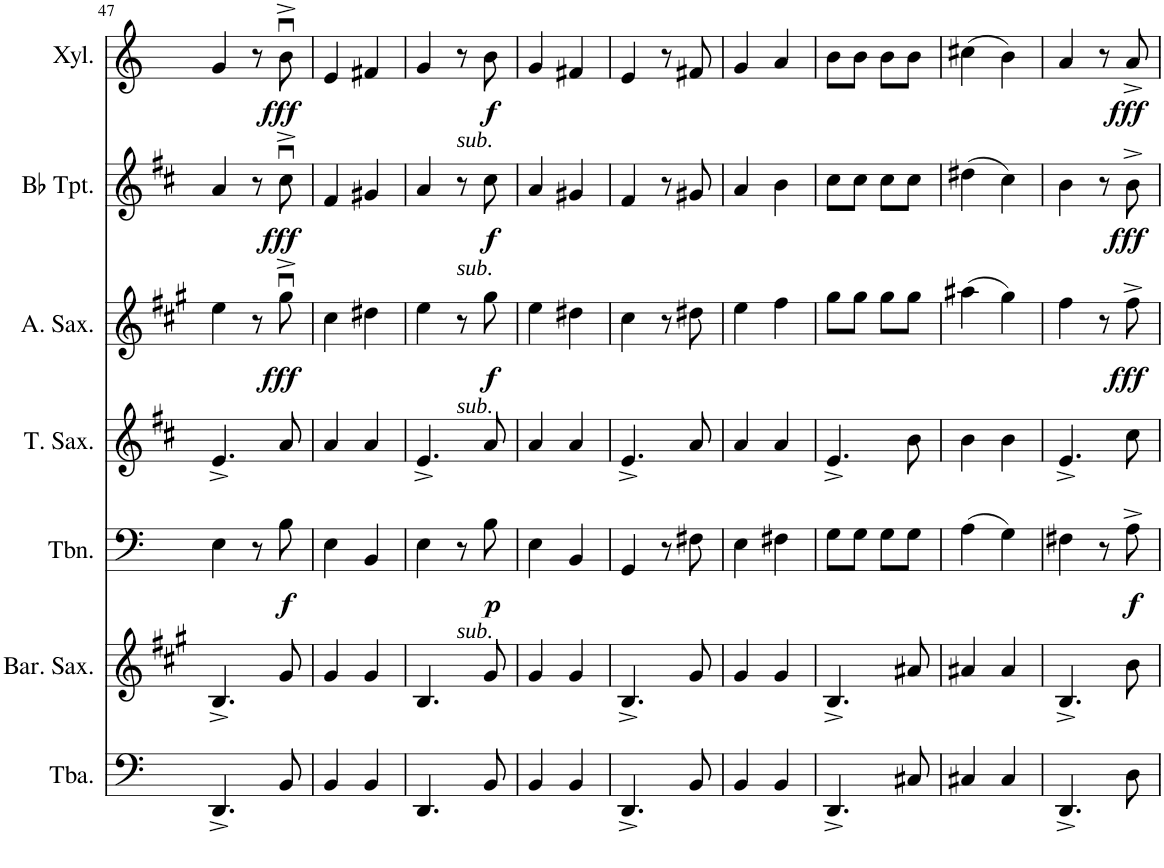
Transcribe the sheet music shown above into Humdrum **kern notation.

**kern	**kern	**kern	**dynam	**kern	**kern	**dynam	**kern	**dynam	**kern	**dynam
*part7	*part6	*part5	*part5	*part4	*part3	*part3	*part2	*part2	*part1	*part1
*staff7	*staff6	*staff5	*staff5	*staff4	*staff3	*staff3	*staff2	*staff2	*staff1	*staff1
*I"Tuba	*I"Baritone Saxophone	*I"Trombone	*	*I"Tenor Saxophone	*I"Alto Saxophone	*	*I"Bb Trumpet	*	*I"Xylophone	*
*I'Tba.	*I'Bar. Sax.	*I'Tbn.	*	*I'T. Sax.	*I'A. Sax.	*	*I'Bb Tpt.	*	*I'Xyl.	*
!!LO:PB:g=z
*clefF4	*clefG2	*clefF4	*	*clefG2	*clefG2	*	*clefG2	*	*clefG2	*
*	*Trd12c21	*	*	*Trd8c14	*Trd5c9	*	*Trd1c2	*	*Trd-7c-12	*
*k[]	*k[f#c#g#]	*k[]	*	*k[f#c#]	*k[f#c#g#]	*	*k[f#c#]	*	*k[]	*
*M2/4	*M2/4	*M2/4	*	*M2/4	*M2/4	*	*M2/4	*	*M2/4	*
=47	=47	=47	=47	=47	=47	=47	=47	=47	=47	=47
4.DD^/	4.B^/	4E\	.	4.e^/	4ee\	.	4a/	.	4g/	.
.	.	8r	.	.	8r	.	8r	.	8r	.
!	!	!	!LO:DY:b	!	!	!LO:DY:b	!	!LO:DY:b	!	!LO:DY:b
8BB/	8g#/	8B\	f	8a/	8gg#u^\	fff	8cc#u^\	fff	8bu^\	fff
=48	=48	=48	=48	=48	=48	=48	=48	=48	=48	=48
4BB/	4g#/	4E\	.	4a/	4cc#\	.	4f#/	.	4e/	.
4BB/	4g#/	4BB/	.	4a/	4dd#X\	.	4g#X/	.	4f#X/	.
=49	=49	=49	=49	=49	=49	=49	=49	=49	=49	=49
4.DD/	4.B/	4E\	.	4.e^/	4ee\	.	4a/	.	4g/	.
!	!	!	!	!	!	!	!	!	!LO:TX:b:i:t=sub.	!
!	!	!	!	!	!	!	!LO:TX:b:i:t=sub.	!	!	!
!	!	!	!	!	!LO:TX:b:i:t=sub.	!	!	!	!	!
!	!	!LO:TX:b:i:t=sub.	!	!	!	!	!	!	!	!
.	.	8r	.	.	8r	.	8r	.	8r	.
!	!	!	!LO:DY:b	!	!	!LO:DY:b	!	!LO:DY:b	!	!LO:DY:b
8BB/	8g#/	8B\	p	8a/	8gg#\	f	8cc#\	f	8b\	f
=50	=50	=50	=50	=50	=50	=50	=50	=50	=50	=50
4BB/	4g#/	4E\	.	4a/	4ee\	.	4a/	.	4g/	.
4BB/	4g#/	4BB/	.	4a/	4dd#X\	.	4g#X/	.	4f#X/	.
=51	=51	=51	=51	=51	=51	=51	=51	=51	=51	=51
4.DD^/	4.B^/	4GG/	.	4.e^/	4cc#\	.	4f#/	.	4e/	.
.	.	8r	.	.	8r	.	8r	.	8r	.
8BB/	8g#/	8F#X\	.	8a/	8dd#X\	.	8g#X/	.	8f#X/	.
=52	=52	=52	=52	=52	=52	=52	=52	=52	=52	=52
4BB/	4g#/	4E\	.	4a/	4ee\	.	4a/	.	4g/	.
4BB/	4g#/	4F#X\	.	4a/	4ff#\	.	4b\	.	4a/	.
=53	=53	=53	=53	=53	=53	=53	=53	=53	=53	=53
4.DD^/	4.B^/	8G\L	.	4.e^/	8gg#\L	.	8cc#\L	.	8b\L	.
.	.	8G\J	.	.	8gg#\J	.	8cc#\J	.	8b\J	.
.	.	8G\L	.	.	8gg#\L	.	8cc#\L	.	8b\L	.
8C#X/	8a#X/	8G\J	.	8b\	8gg#\J	.	8cc#\J	.	8b\J	.
=54	=54	=54	=54	=54	=54	=54	=54	=54	=54	=54
4C#X/	4a#X/	(4A\	.	4b\	(4aa#X\	.	(4dd#X\	.	(4cc#X\	.
4C#/	4a#/	4G\)	.	4b\	4gg#\)	.	4cc#\)	.	4b\)	.
=55	=55	=55	=55	=55	=55	=55	=55	=55	=55	=55
4.DD^/	4.B^/	4F#X\	.	4.e^/	4ff#\	.	4b\	.	4a/	.
.	.	8r	.	.	8r	.	8r	.	8r	.
!	!	!	!LO:DY:b	!	!	!LO:DY:b	!	!LO:DY:b	!	!LO:DY:b
8D\	8b\	8A^\	f	8cc#\	8ff#^\	fff	8b^\	fff	8a^/	fff
=	=	=	=	=	=	=	=	=	=	=
*-	*-	*-	*-	*-	*-	*-	*-	*-	*-	*-
